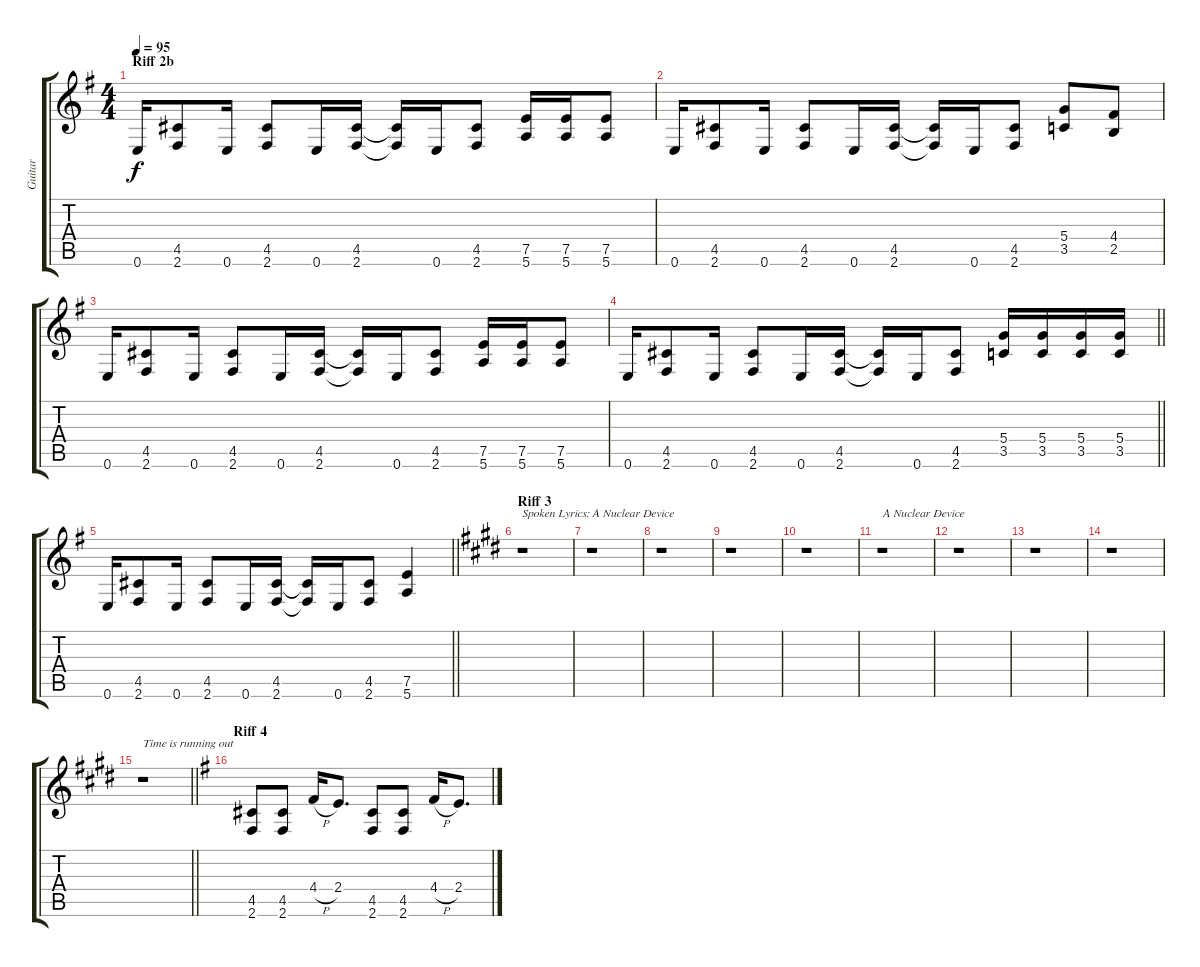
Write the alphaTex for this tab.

\track ("Guitar" "Guitar") {instrument distortionguitar}
\staff {score tabs}
\tuning (E4 B3 G3 D3 A2 E2) {hide}
\ts (4 4)
\section ("" "Riff 2b")
\tempo 95
\clef g2
\ks eminor
0.6.16{dy f} (4.5 2.6).8 0.6.16 (4.5 2.6).8 0.6.16 (4.5 2.6).16 (4.5{t} 2.6{t}).16 0.6.16 (4.5 2.6).8 (7.5 5.6).16 (7.5 5.6).16 (7.5 5.6).8 |
0.6.16 (4.5 2.6).8 0.6.16 (4.5 2.6).8 0.6.16 (4.5 2.6).16 (4.5{t} 2.6{t}).16 0.6.16 (4.5 2.6).8 (5.4 3.5).8 (4.4 2.5).8 |
0.6.16 (4.5 2.6).8 0.6.16 (4.5 2.6).8 0.6.16 (4.5 2.6).16 (4.5{t} 2.6{t}).16 0.6.16 (4.5 2.6).8 (7.5 5.6).16 (7.5 5.6).16 (7.5 5.6).8 |
\barLineRight lightlight
0.6.16 (4.5 2.6).8 0.6.16 (4.5 2.6).8 0.6.16 (4.5 2.6).16 (4.5{t} 2.6{t}).16 0.6.16 (4.5 2.6).8 (5.4 3.5).16 (5.4 3.5).16 (5.4 3.5).16 (5.4 3.5).16 |
\barLineRight lightlight
0.6.16 (4.5 2.6).8 0.6.16 (4.5 2.6).8 0.6.16 (4.5 2.6).16 (4.5{t} 2.6{t}).16 0.6.16 (4.5 2.6).8 (7.5 5.6).4 |
\section ("" "Riff 3")
\ks c#minor
r.1{txt "Spoken Lyrics:"} |
r.1{txt "A Nuclear Device"} |
r.1 |
r.1 |
r.1 |
r.1{txt "A Nuclear Device"} |
r.1 |
r.1 |
r.1 |
\barLineRight lightlight
r.1{txt "Time is running out"} |
\section ("" "Riff 4")
\ks eminor
(4.5 2.6).8 (4.5 2.6).8 4.4{h}.16 2.4.8{d} (4.5 2.6).8 (4.5 2.6).8 4.4{h}.16 2.4.8{d}
